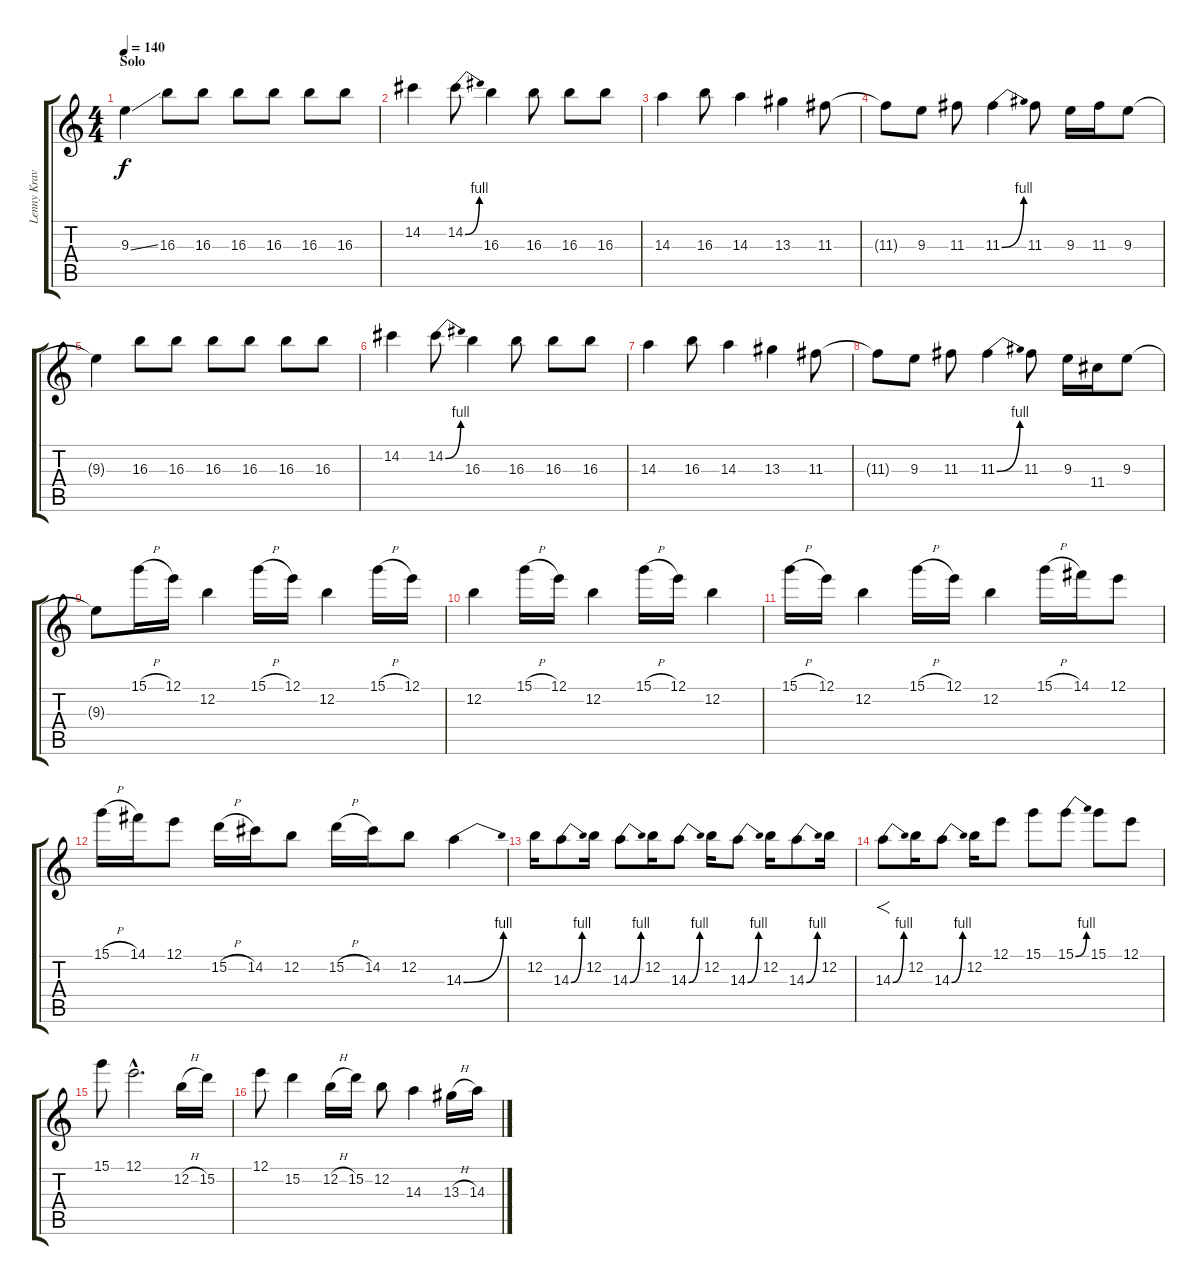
\track ("Lenny Kravitz" "Lenny Krav") {instrument distortionguitar}
\staff {score tabs}
\tuning (E4 B3 G3 D3 A2 E2) {hide}
\ts (4 4)
\section ("" "Solo")
\tempo 140
\clef g2
\ks c
9.3{ss}.4{dy f} 16.3.8 16.3.8 16.3.8 16.3.8 16.3.8 16.3.8 |
14.2.4 14.2{be (bend 0 0 60 4)}.8 16.3.4 16.3.8 16.3.8 16.3.8 |
14.3.4 16.3.8 14.3.4 13.3.4 11.3.8 |
11.3{t}.8 9.3.8 11.3.8 11.3{be (bend 0 0 60 4)}.4 11.3.8 9.3.16 11.3.16 9.3.8 |
9.3{t}.4 16.3.8 16.3.8 16.3.8 16.3.8 16.3.8 16.3.8 |
14.2.4 14.2{be (bend 0 0 60 4)}.8 16.3.4 16.3.8 16.3.8 16.3.8 |
14.3.4 16.3.8 14.3.4 13.3.4 11.3.8 |
11.3{t}.8 9.3.8 11.3.8 11.3{be (bend 0 0 60 4)}.4 11.3.8 9.3.16 11.4.16 9.3.8 |
9.3{t}.8 15.1{h}.16 12.1.16 12.2.4 15.1{h}.16 12.1.16 12.2.4 15.1{h}.16 12.1.16 |
12.2.4 15.1{h}.16 12.1.16 12.2.4 15.1{h}.16 12.1.16 12.2.4 |
15.1{h}.16 12.1.16 12.2.4 15.1{h}.16 12.1.16 12.2.4 15.1{h}.16 14.1.16 12.1.8 |
15.1{h}.16 14.1.16 12.1.8 15.2{h}.16 14.2.16 12.2.8 15.2{h}.16 14.2.16 12.2.8 14.3{be (bend 0 0 60 4)}.4 |
12.2.16 14.3{be (bend 0 0 60 4)}.8 12.2.16 14.3{be (bend 0 0 60 4)}.8 12.2.16 14.3{be (bend 0 0 60 4)}.8 12.2.16 14.3{be (bend 0 0 60 4)}.8 12.2.16 14.3{be (bend 0 0 60 4)}.8 12.2.16 |
14.3{be (bend 0 0 60 4)}.8{f} 12.2.16 14.3{be (bend 0 0 60 4)}.8 12.2.16 12.1.8 15.1.8 15.1{be (bend 0 0 60 4)}.8 15.1.8 12.1.8 |
15.1.8 12.1{hac}.2{d} 12.2{h}.16 15.2.16 |
12.1.8 15.2.4 12.2{h}.16 15.2.16 12.2.8 14.3.4 13.3{h}.16 14.3.16
